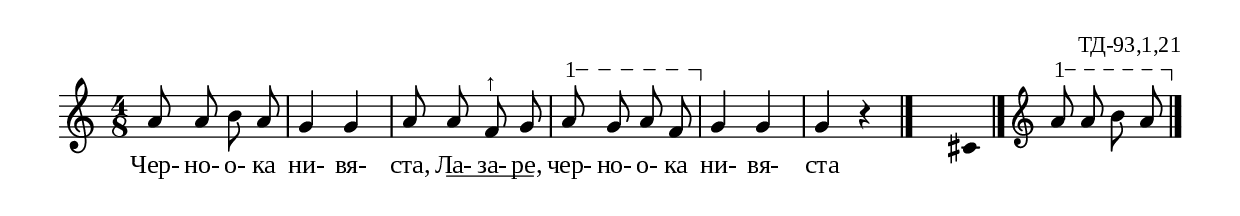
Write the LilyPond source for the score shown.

%{
laz_093_1_21
%}

\include "td-preamble.ly"

\score {
\relative c'' {
%%\tempo 4 = 138
\time 4/8
a8\noBeam a b a\noBeam | g4 g | a8\noBeam a f^"↑"\noBeam g | 
\varA
a\startTextSpan\noBeam g a\noBeam f\stopTextSpan | 
g4 g | g r
 \bar "|." 
s4. \fixB cis,8 \fixC
  \bar "|." 
\set Score.measureLength = #(ly:make-moment 1 16)  
 s16 \bar ""  
 \set Score.measureLength = #(ly:make-moment 4 8)  
 \clef treble 
\varA
a'8\startTextSpan\noBeam a b\noBeam a\stopTextSpan   
  \bar "|."  
}
\addlyrics { Чер- но- о- ка ни- вя- ста, 
Ла- \startTextSpan за- ре, \stopTextSpan чер- но- о- ка ни- вя- ста }
%
\layout {
  indent = #0
  line-width = 190\mm
  ragged-right=##f
\context {
      \Lyrics
      \consists "Text_spanner_engraver"
      \override TextSpanner #'direction = #DOWN
      \override TextSpanner #'style = #'line    
      \override TextSpanner #'outside-staff-priority = ##f
      \override TextSpanner #'padding = #0.2 % sets the distance of the line from the lyrics
      \override TextSpanner #'bound-details =
      #`((left . ((Y . 0)
                  (padding . 0)
                  (attach-dir . ,LEFT)))
         (left-broken . ((end-on-note . #t)))
         (right . ((Y . 0)
                   (padding . 0)
                   (attach-dir . ,RIGHT))))
    }
  
}
%
\midi { 
	\context {
		\Score
		tempoWholesPerMinute = #(ly:make-moment 138 4)
		}
	}
}
%
\header{
  opus = "ТД-93,1,21"
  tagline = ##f
}


